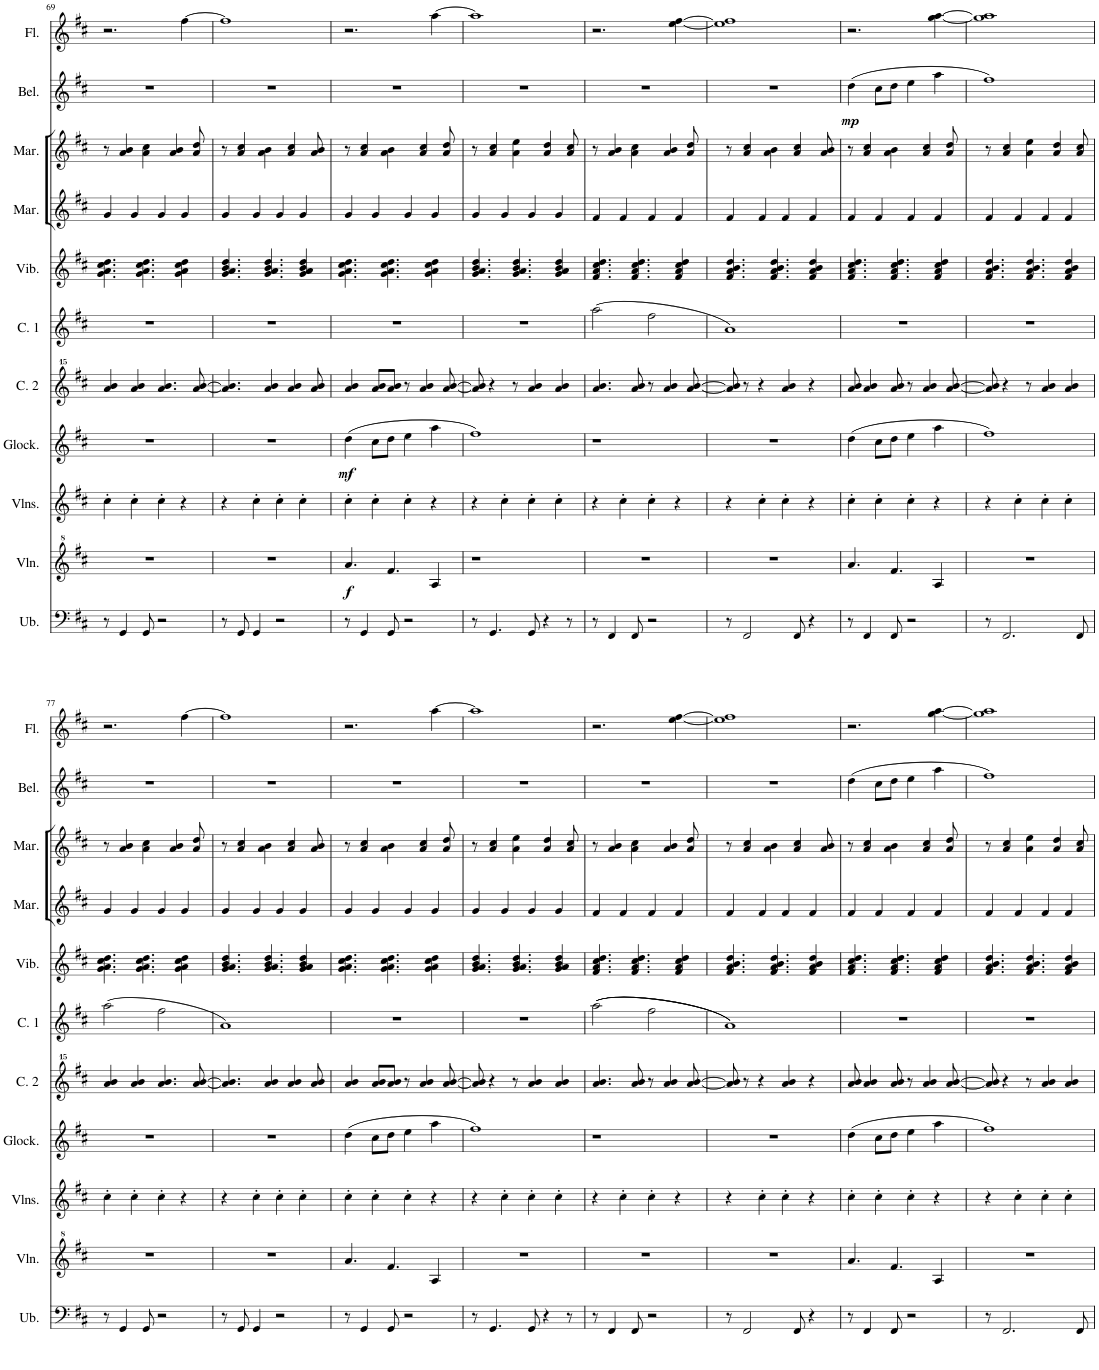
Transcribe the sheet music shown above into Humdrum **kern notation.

**kern	**kern	**dynam	**kern	**kern	**dynam	**kern	**kern	**kern	**kern	**kern	**kern	**dynam	**kern
*part11	*part10	*part10	*part9	*part8	*part8	*part7	*part6	*part5	*part4	*part3	*part2	*part2	*part1
*staff11	*staff10	*staff10	*staff9	*staff8	*staff8	*staff7	*staff6	*staff5	*staff4	*staff3	*staff2	*staff2	*staff1
*I"Upright Bass	*I"Violin	*	*I"Violins	*I"Glockenspiel	*	*I"Celesta 2	*I"Celesta 1	*I"Vibraphone	*I"Marimba	*I"Marimba	*I"Tubular Bells	*	*I"Flute
*I'Ub.	*I'Vln.	*	*I'Vlns.	*I'Glock.	*	*I'C. 2	*I'C. 1	*I'Vib.	*I'Mar.	*I'Mar.	*I'Bel.	*	*I'Fl.
!!LO:PB:g=z
*clefF4	*clefG^2	*	*clefG2	*clefG2	*	*clefG^^2	*clefG2	*clefG2	*clefG2	*clefG2	*clefG2	*	*clefG2
*Trd7c12	*	*	*	*Trd-14c-24	*	*	*	*	*	*	*	*	*
*k[f#c#]	*k[f#c#]	*	*k[f#c#]	*k[f#c#]	*	*k[f#c#]	*k[f#c#]	*k[f#c#]	*k[f#c#]	*k[f#c#]	*k[f#c#]	*	*k[f#c#]
*M4/4	*M4/4	*	*M4/4	*M4/4	*	*M4/4	*M4/4	*M4/4	*M4/4	*M4/4	*M4/4	*	*M4/4
=69	=69	=69	=69	=69	=69	=69	=69	=69	=69	=69	=69	=69	=69
8r	1r	.	4cc#'\	1r	.	4aaa/ 4bbb/	1r	4.g\ 4.a\ 4.cc#\ 4.dd\	4g/	8r	1r	.	2.r
4GG/	.	.	.	.	.	.	.	.	.	4a/ 4b/	.	.	.
.	.	.	4cc#'\	.	.	4aaa/ 4bbb/	.	.	4g/	.	.	.	.
8GG/	.	.	.	.	.	.	.	4.g\ 4.a\ 4.cc#\ 4.dd\	.	4a\ 4cc#\	.	.	.
2r	.	.	4cc#'\	.	.	4.aaa/ 4.bbb/	.	.	4g/	.	.	.	.
.	.	.	.	.	.	.	.	.	.	4a/ 4b/	.	.	.
.	.	.	4r	.	.	.	.	4g\ 4a\ 4cc#\ 4dd\	4g/	.	.	.	[4ff#\
.	.	.	.	.	.	[8aaa/ [8bbb/	.	.	.	8a/ 8dd/	.	.	.
=70	=70	=70	=70	=70	=70	=70	=70	=70	=70	=70	=70	=70	=70
8r	1r	.	4r	1r	.	4.aaa/] 4.bbb/]	1r	4.g/ 4.a/ 4.b/ 4.dd/	4g/	8r	1r	.	1ff#]
8GG/	.	.	.	.	.	.	.	.	.	4a/ 4cc#/	.	.	.
4GG/	.	.	4cc#'\	.	.	.	.	.	4g/	.	.	.	.
.	.	.	.	.	.	4aaa/ 4bbb/	.	4.g/ 4.a/ 4.b/ 4.dd/	.	4a\ 4b\	.	.	.
2r	.	.	4cc#'\	.	.	.	.	.	4g/	.	.	.	.
.	.	.	.	.	.	4aaa/ 4bbb/	.	.	.	4a/ 4cc#/	.	.	.
.	.	.	4cc#'\	.	.	.	.	4g/ 4a/ 4b/ 4dd/	4g/	.	.	.	.
.	.	.	.	.	.	8aaa/ 8bbb/	.	.	.	8a/ 8b/	.	.	.
=71	=71	=71	=71	=71	=71	=71	=71	=71	=71	=71	=71	=71	=71
!	!	!LO:DY:b	!	!	!LO:DY:b	!	!	!	!	!	!	!	!
8r	4.aa/	f	4cc#'\	(4dd\	mf	4aaa/ 4bbb/	1r	4.g\ 4.a\ 4.cc#\ 4.dd\	4g/	8r	1r	.	2.r
4GG/	.	.	.	.	.	.	.	.	.	4a/ 4cc#/	.	.	.
.	.	.	4cc#'\	8cc#\L	.	8aaa/ 8bbb/L	.	.	4g/	.	.	.	.
8GG/	4.ff#/	.	.	8dd\J	.	8aaa/ 8bbb/J	.	4.g\ 4.a\ 4.cc#\ 4.dd\	.	4a\ 4b\	.	.	.
2r	.	.	4cc#'\	4ee\	.	8r	.	.	4g/	.	.	.	.
.	.	.	.	.	.	4aaa/ 4bbb/	.	.	.	4a/ 4cc#/	.	.	.
.	4a/	.	4r	4aa\	.	.	.	4g\ 4a\ 4cc#\ 4dd\	4g/	.	.	.	[4aa\
.	.	.	.	.	.	[8aaa/ [8bbb/	.	.	.	8a/ 8dd/	.	.	.
=72	=72	=72	=72	=72	=72	=72	=72	=72	=72	=72	=72	=72	=72
8r	1r	.	4r	1ff#)	.	8aaa/] 8bbb/]	1r	4.g/ 4.a/ 4.b/ 4.dd/	4g/	8r	1r	.	1aa]
4.GG/	.	.	.	.	.	4r	.	.	.	4a/ 4cc#/	.	.	.
.	.	.	4cc#'\	.	.	.	.	.	4g/	.	.	.	.
.	.	.	.	.	.	8r	.	4.g/ 4.a/ 4.b/ 4.dd/	.	4a\ 4ee\	.	.	.
8GG/	.	.	4cc#'\	.	.	4aaa/ 4bbb/	.	.	4g/	.	.	.	.
4r	.	.	.	.	.	.	.	.	.	4a/ 4dd/	.	.	.
.	.	.	4cc#'\	.	.	4aaa/ 4bbb/	.	4g/ 4a/ 4b/ 4dd/	4g/	.	.	.	.
8r	.	.	.	.	.	.	.	.	.	8a/ 8cc#/	.	.	.
=73	=73	=73	=73	=73	=73	=73	=73	=73	=73	=73	=73	=73	=73
8r	1r	.	4r	1r	.	4.aaa/ 4.bbb/	(2aa\	4.f#/ 4.a/ 4.cc#/ 4.dd/	4f#/	8r	1r	.	2.r
4FF#/	.	.	.	.	.	.	.	.	.	4a/ 4b/	.	.	.
.	.	.	4cc#'\	.	.	.	.	.	4f#/	.	.	.	.
8FF#/	.	.	.	.	.	8aaa/ 8bbb/	.	4.f#/ 4.a/ 4.cc#/ 4.dd/	.	4a\ 4cc#\	.	.	.
2r	.	.	4cc#'\	.	.	8r	2ff#\	.	4f#/	.	.	.	.
.	.	.	.	.	.	4aaa/ 4bbb/	.	.	.	4a/ 4b/	.	.	.
.	.	.	4r	.	.	.	.	4f#/ 4a/ 4cc#/ 4dd/	4f#/	.	.	.	[4ee\ [4ff#\
.	.	.	.	.	.	[8aaa/ [8bbb/	.	.	.	8a/ 8dd/	.	.	.
=74	=74	=74	=74	=74	=74	=74	=74	=74	=74	=74	=74	=74	=74
8r	1r	.	4r	1r	.	8aaa/] 8bbb/]	1a)	4.f#/ 4.a/ 4.b/ 4.dd/	4f#/	8r	1r	.	1ee] 1ff#]
2FF#/	.	.	.	.	.	8r	.	.	.	4a/ 4cc#/	.	.	.
.	.	.	4cc#'\	.	.	4r	.	.	4f#/	.	.	.	.
.	.	.	.	.	.	.	.	4.f#/ 4.a/ 4.b/ 4.dd/	.	4a\ 4b\	.	.	.
.	.	.	4cc#'\	.	.	4aaa/ 4bbb/	.	.	4f#/	.	.	.	.
8FF#/	.	.	.	.	.	.	.	.	.	4a/ 4cc#/	.	.	.
4r	.	.	4r	.	.	4r	.	4f#/ 4a/ 4b/ 4dd/	4f#/	.	.	.	.
.	.	.	.	.	.	.	.	.	.	8a/ 8b/	.	.	.
=75	=75	=75	=75	=75	=75	=75	=75	=75	=75	=75	=75	=75	=75
!	!	!	!	!	!	!	!	!	!	!	!	!LO:DY:b	!
8r	4.aa/	.	4cc#'\	(4dd\	.	8aaa/ 8bbb/	1r	4.f#/ 4.a/ 4.cc#/ 4.dd/	4f#/	8r	(4dd\	mp	2.r
4FF#/	.	.	.	.	.	4aaa/ 4bbb/	.	.	.	4a/ 4cc#/	.	.	.
.	.	.	4cc#'\	8cc#\L	.	.	.	.	4f#/	.	8cc#\L	.	.
8FF#/	4.ff#/	.	.	8dd\J	.	8aaa/ 8bbb/	.	4.f#/ 4.a/ 4.cc#/ 4.dd/	.	4a\ 4b\	8dd\J	.	.
2r	.	.	4cc#'\	4ee\	.	8r	.	.	4f#/	.	4ee\	.	.
.	.	.	.	.	.	4aaa/ 4bbb/	.	.	.	4a/ 4cc#/	.	.	.
.	4a/	.	4r	4aa\	.	.	.	4f#/ 4a/ 4cc#/ 4dd/	4f#/	.	4aa\	.	[4gg\ [4aa\
.	.	.	.	.	.	[8aaa/ [8bbb/	.	.	.	8a/ 8dd/	.	.	.
=76	=76	=76	=76	=76	=76	=76	=76	=76	=76	=76	=76	=76	=76
8r	1r	.	4r	1ff#)	.	8aaa/] 8bbb/]	1r	4.f#/ 4.a/ 4.b/ 4.dd/	4f#/	8r	1ff#)	.	1gg] 1aa]
2.FF#/	.	.	.	.	.	4r	.	.	.	4a/ 4cc#/	.	.	.
.	.	.	4cc#'\	.	.	.	.	.	4f#/	.	.	.	.
.	.	.	.	.	.	8r	.	4.f#/ 4.a/ 4.b/ 4.dd/	.	4a\ 4ee\	.	.	.
.	.	.	4cc#'\	.	.	4aaa/ 4bbb/	.	.	4f#/	.	.	.	.
.	.	.	.	.	.	.	.	.	.	4a/ 4dd/	.	.	.
.	.	.	4cc#'\	.	.	4aaa/ 4bbb/	.	4f#/ 4a/ 4b/ 4dd/	4f#/	.	.	.	.
8FF#/	.	.	.	.	.	.	.	.	.	8a/ 8cc#/	.	.	.
!!LO:LB:g=z
=77	=77	=77	=77	=77	=77	=77	=77	=77	=77	=77	=77	=77	=77
8r	1r	.	4cc#'\	1r	.	4aaa/ 4bbb/	(2aa\	4.g\ 4.a\ 4.cc#\ 4.dd\	4g/	8r	1r	.	2.r
4GG/	.	.	.	.	.	.	.	.	.	4a/ 4b/	.	.	.
.	.	.	4cc#'\	.	.	4aaa/ 4bbb/	.	.	4g/	.	.	.	.
8GG/	.	.	.	.	.	.	.	4.g\ 4.a\ 4.cc#\ 4.dd\	.	4a\ 4cc#\	.	.	.
2r	.	.	4cc#'\	.	.	4.aaa/ 4.bbb/	2ff#\	.	4g/	.	.	.	.
.	.	.	.	.	.	.	.	.	.	4a/ 4b/	.	.	.
.	.	.	4r	.	.	.	.	4g\ 4a\ 4cc#\ 4dd\	4g/	.	.	.	[4ff#\
.	.	.	.	.	.	[8aaa/ [8bbb/	.	.	.	8a/ 8dd/	.	.	.
=78	=78	=78	=78	=78	=78	=78	=78	=78	=78	=78	=78	=78	=78
8r	1r	.	4r	1r	.	4.aaa/] 4.bbb/]	1a)	4.g/ 4.a/ 4.b/ 4.dd/	4g/	8r	1r	.	1ff#]
8GG/	.	.	.	.	.	.	.	.	.	4a/ 4cc#/	.	.	.
4GG/	.	.	4cc#'\	.	.	.	.	.	4g/	.	.	.	.
.	.	.	.	.	.	4aaa/ 4bbb/	.	4.g/ 4.a/ 4.b/ 4.dd/	.	4a\ 4b\	.	.	.
2r	.	.	4cc#'\	.	.	.	.	.	4g/	.	.	.	.
.	.	.	.	.	.	4aaa/ 4bbb/	.	.	.	4a/ 4cc#/	.	.	.
.	.	.	4cc#'\	.	.	.	.	4g/ 4a/ 4b/ 4dd/	4g/	.	.	.	.
.	.	.	.	.	.	8aaa/ 8bbb/	.	.	.	8a/ 8b/	.	.	.
=79	=79	=79	=79	=79	=79	=79	=79	=79	=79	=79	=79	=79	=79
8r	4.aa/	.	4cc#'\	(4dd\	.	4aaa/ 4bbb/	1r	4.g\ 4.a\ 4.cc#\ 4.dd\	4g/	8r	1r	.	2.r
4GG/	.	.	.	.	.	.	.	.	.	4a/ 4cc#/	.	.	.
.	.	.	4cc#'\	8cc#\L	.	8aaa/ 8bbb/L	.	.	4g/	.	.	.	.
8GG/	4.ff#/	.	.	8dd\J	.	8aaa/ 8bbb/J	.	4.g\ 4.a\ 4.cc#\ 4.dd\	.	4a\ 4b\	.	.	.
2r	.	.	4cc#'\	4ee\	.	8r	.	.	4g/	.	.	.	.
.	.	.	.	.	.	4aaa/ 4bbb/	.	.	.	4a/ 4cc#/	.	.	.
.	4a/	.	4r	4aa\	.	.	.	4g\ 4a\ 4cc#\ 4dd\	4g/	.	.	.	[4aa\
.	.	.	.	.	.	[8aaa/ [8bbb/	.	.	.	8a/ 8dd/	.	.	.
=80	=80	=80	=80	=80	=80	=80	=80	=80	=80	=80	=80	=80	=80
8r	1r	.	4r	1ff#)	.	8aaa/] 8bbb/]	1r	4.g/ 4.a/ 4.b/ 4.dd/	4g/	8r	1r	.	1aa]
4.GG/	.	.	.	.	.	4r	.	.	.	4a/ 4cc#/	.	.	.
.	.	.	4cc#'\	.	.	.	.	.	4g/	.	.	.	.
.	.	.	.	.	.	8r	.	4.g/ 4.a/ 4.b/ 4.dd/	.	4a\ 4ee\	.	.	.
8GG/	.	.	4cc#'\	.	.	4aaa/ 4bbb/	.	.	4g/	.	.	.	.
4r	.	.	.	.	.	.	.	.	.	4a/ 4dd/	.	.	.
.	.	.	4cc#'\	.	.	4aaa/ 4bbb/	.	4g/ 4a/ 4b/ 4dd/	4g/	.	.	.	.
8r	.	.	.	.	.	.	.	.	.	8a/ 8cc#/	.	.	.
=81	=81	=81	=81	=81	=81	=81	=81	=81	=81	=81	=81	=81	=81
8r	1r	.	4r	1r	.	4.aaa/ 4.bbb/	((2aa\	4.f#/ 4.a/ 4.cc#/ 4.dd/	4f#/	8r	1r	.	2.r
4FF#/	.	.	.	.	.	.	.	.	.	4a/ 4b/	.	.	.
.	.	.	4cc#'\	.	.	.	.	.	4f#/	.	.	.	.
8FF#/	.	.	.	.	.	8aaa/ 8bbb/	.	4.f#/ 4.a/ 4.cc#/ 4.dd/	.	4a\ 4cc#\	.	.	.
2r	.	.	4cc#'\	.	.	8r	2ff#\	.	4f#/	.	.	.	.
.	.	.	.	.	.	4aaa/ 4bbb/	.	.	.	4a/ 4b/	.	.	.
.	.	.	4r	.	.	.	.	4f#/ 4a/ 4cc#/ 4dd/	4f#/	.	.	.	[4ee\ [4ff#\
.	.	.	.	.	.	[8aaa/ [8bbb/	.	.	.	8a/ 8dd/	.	.	.
=82	=82	=82	=82	=82	=82	=82	=82	=82	=82	=82	=82	=82	=82
8r	1r	.	4r	1r	.	8aaa/] 8bbb/]	1a))	4.f#/ 4.a/ 4.b/ 4.dd/	4f#/	8r	1r	.	1ee] 1ff#]
2FF#/	.	.	.	.	.	8r	.	.	.	4a/ 4cc#/	.	.	.
.	.	.	4cc#'\	.	.	4r	.	.	4f#/	.	.	.	.
.	.	.	.	.	.	.	.	4.f#/ 4.a/ 4.b/ 4.dd/	.	4a\ 4b\	.	.	.
.	.	.	4cc#'\	.	.	4aaa/ 4bbb/	.	.	4f#/	.	.	.	.
8FF#/	.	.	.	.	.	.	.	.	.	4a/ 4cc#/	.	.	.
4r	.	.	4r	.	.	4r	.	4f#/ 4a/ 4b/ 4dd/	4f#/	.	.	.	.
.	.	.	.	.	.	.	.	.	.	8a/ 8b/	.	.	.
=83	=83	=83	=83	=83	=83	=83	=83	=83	=83	=83	=83	=83	=83
8r	4.aa/	.	4cc#'\	(4dd\	.	8aaa/ 8bbb/	1r	4.f#/ 4.a/ 4.cc#/ 4.dd/	4f#/	8r	(4dd\	.	2.r
4FF#/	.	.	.	.	.	4aaa/ 4bbb/	.	.	.	4a/ 4cc#/	.	.	.
.	.	.	4cc#'\	8cc#\L	.	.	.	.	4f#/	.	8cc#\L	.	.
8FF#/	4.ff#/	.	.	8dd\J	.	8aaa/ 8bbb/	.	4.f#/ 4.a/ 4.cc#/ 4.dd/	.	4a\ 4b\	8dd\J	.	.
2r	.	.	4cc#'\	4ee\	.	8r	.	.	4f#/	.	4ee\	.	.
.	.	.	.	.	.	4aaa/ 4bbb/	.	.	.	4a/ 4cc#/	.	.	.
.	4a/	.	4r	4aa\	.	.	.	4f#/ 4a/ 4cc#/ 4dd/	4f#/	.	4aa\	.	[4gg\ [4aa\
.	.	.	.	.	.	[8aaa/ [8bbb/	.	.	.	8a/ 8dd/	.	.	.
=84	=84	=84	=84	=84	=84	=84	=84	=84	=84	=84	=84	=84	=84
8r	1r	.	4r	1ff#)	.	8aaa/] 8bbb/]	1r	4.f#/ 4.a/ 4.b/ 4.dd/	4f#/	8r	1ff#)	.	1gg] 1aa]
2.FF#/	.	.	.	.	.	4r	.	.	.	4a/ 4cc#/	.	.	.
.	.	.	4cc#'\	.	.	.	.	.	4f#/	.	.	.	.
.	.	.	.	.	.	8r	.	4.f#/ 4.a/ 4.b/ 4.dd/	.	4a\ 4ee\	.	.	.
.	.	.	4cc#'\	.	.	4aaa/ 4bbb/	.	.	4f#/	.	.	.	.
.	.	.	.	.	.	.	.	.	.	4a/ 4dd/	.	.	.
.	.	.	4cc#'\	.	.	4aaa/ 4bbb/	.	4f#/ 4a/ 4b/ 4dd/	4f#/	.	.	.	.
8FF#/	.	.	.	.	.	.	.	.	.	8a/ 8cc#/	.	.	.
=	=	=	=	=	=	=	=	=	=	=	=	=	=
*-	*-	*-	*-	*-	*-	*-	*-	*-	*-	*-	*-	*-	*-
